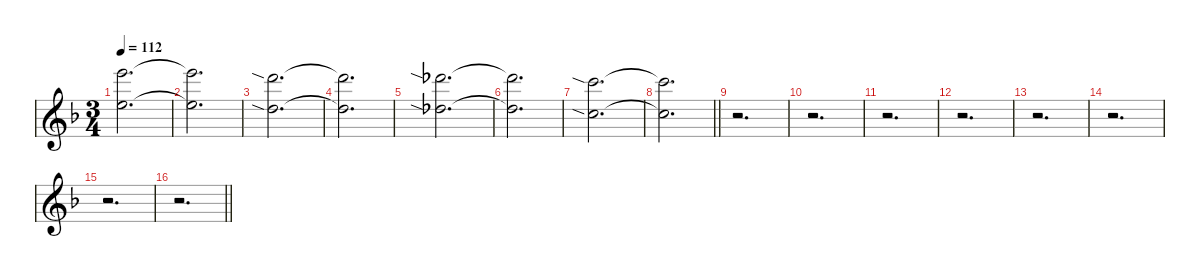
\hideDynamics
\bracketExtendMode nobrackets
\singleTrackTrackNamePolicy hidden
\multiTrackTrackNamePolicy hidden
\firstSystemTrackNameMode fullname
\firstSystemTrackNameOrientation horizontal
\otherSystemsTrackNameOrientation horizontal
\track ("Keyboards" "S-Gt") {defaultSystemsLayout 8 instrument stringensemble1}
\staff {score}
\tuning (E4 B3 G3 D3 A2 D2)
\displaytranspose 12
\ts (3 4)
\tempo 112
\clef g2
\ks dminor
(17.2{acc forcenatural} 14.4{acc forcenatural}).2{d dy f beam Down} |
(17.2{t acc forcenatural} 14.4{t acc forcenatural}).2{d beam Down} |
(15.2{sia acc forcenatural} 12.4{sia acc forcenatural}).2{d beam Down} |
(15.2{t acc forcenatural} 12.4{t acc forcenatural}).2{d beam Down} |
(14.2{sia acc b} 11.4{sia acc b}).2{d beam Down} |
(14.2{t acc b} 11.4{t acc b}).2{d beam Down} |
(13.2{sia acc forcenatural} 10.4{sia acc forcenatural}).2{d beam Down} |
\barLineRight lightlight
(13.2{t acc forcenatural} 10.4{t acc forcenatural}).2{d beam Down} |
r.2{d beam Down} |
r.2{d beam Down} |
r.2{d beam Down} |
r.2{d beam Down} |
r.2{d beam Down} |
r.2{d beam Down} |
r.2{d beam Down} |
\barLineRight lightlight
r.2{d beam Down}
